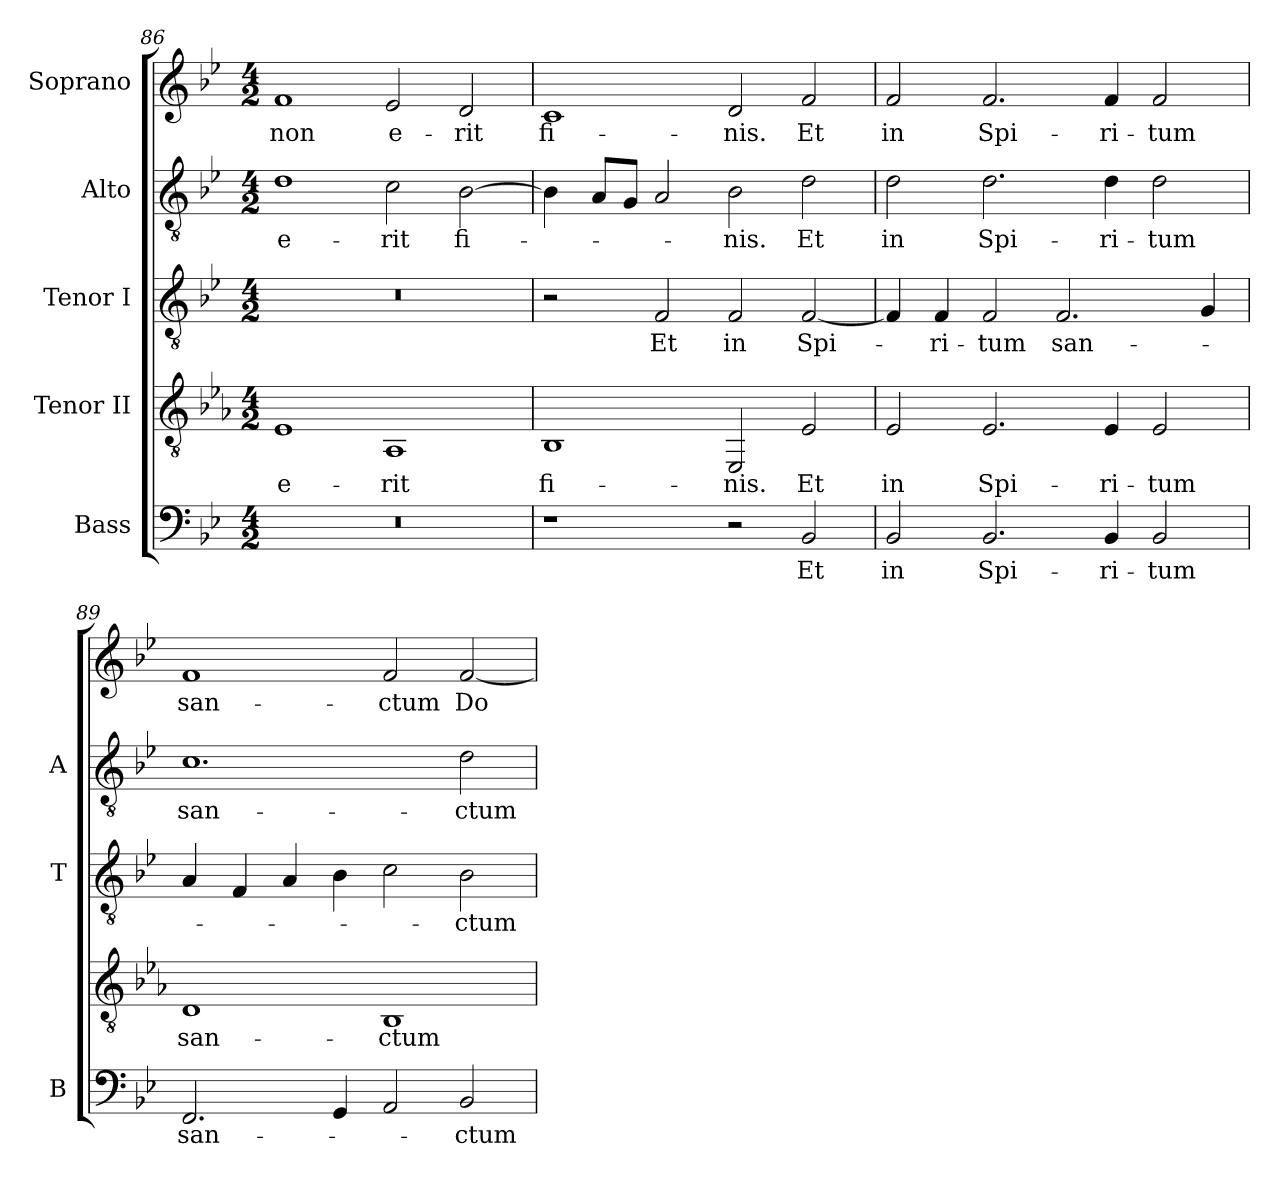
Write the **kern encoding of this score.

**kern	**text	**kern	**text	**kern	**text	**kern	**text	**kern	**text
*part5	*part5	*part4	*part4	*part3	*part3	*part2	*part2	*part1	*part1
*staff5	*staff5	*staff4	*staff4	*staff3	*staff3	*staff2	*staff2	*staff1	*staff1
*I"Bass	*	*I"Tenor II	*	*I"Tenor I	*	*I"Alto	*	*I"Soprano	*
*I'B	*	*	*	*I'T	*	*I'A	*	*	*
*clefF4	*	*clefGv2	*	*clefGv2	*	*clefGv2	*	*clefG2	*
*	*	*ITrd-4c-7	*	*	*	*	*	*	*
*k[b-e-]	*	*k[b-e-]	*	*k[b-e-]	*	*k[b-e-]	*	*k[b-e-]	*
*B-:	*	*B-:	*	*B-:	*	*B-:	*	*B-:	*
*M4/2	*	*M4/2	*	*M4/2	*	*M4/2	*	*M4/2	*
=86	=86	=86	=86	=86	=86	=86	=86	=86	=86
!LO:N:vis=1	!	!	!	!	!	!	!	!	!
!	!	!	!LO:LY:b:color=#000000	!LO:N:vis=1	!	!	!	!	!
!	!	!	!	!	!	!	!LO:LY:b:color=#000000	!	!
!	!	!	!	!	!	!	!	!	!LO:LY:b:color=#000000
0r	.	1B-i	e-	0r	.	1di	e-	1fi	non
!	!	!	!LO:LY:b:color=#000000	!	!	!	!	!	!
!	!	!	!	!	!	!	!LO:LY:b:color=#000000	!	!
!	!	!	!	!	!	!	!	!	!LO:LY:b:color=#000000
.	.	1E-i	-rit	.	.	2ci\	-rit	2e-i/	e-
!	!	!	!	!	!	!	!LO:LY:b:color=#000000	!	!
!	!	!	!	!	!	!	!	!	!LO:LY:b:color=#000000
.	.	.	.	.	.	[>2B-i\	fi-	2di/	-rit
=87	=87	=87	=87	=87	=87	=87	=87	=87	=87
!	!	!	!LO:LY:b:color=#000000	!	!	!	!	!	!
!	!	!	!	!	!	!	!	!	!LO:LY:b:color=#000000
1r	.	1Fi	fi-	2r	.	4B-i\]	.	1ci	fi-
.	.	.	.	.	.	8Ai/L	.	.	.
.	.	.	.	.	.	8Gi/J	.	.	.
!	!	!	!	!	!LO:LY:b:color=#000000	!	!	!	!
.	.	.	.	2Fi/	Et	2Ai/	.	.	.
!	!	!	!LO:LY:b:color=#000000	!	!	!	!	!	!
!	!	!	!	!	!LO:LY:b:color=#000000	!	!	!	!
!	!	!	!	!	!	!	!LO:LY:b:color=#000000	!	!
!	!	!	!	!	!	!	!	!	!LO:LY:b:color=#000000
2r	.	2BB-i/	-nis.	2Fi/	in	2B-i\	-nis.	2di/	-nis.
!	!LO:LY:b:color=#000000	!	!	!	!	!	!	!	!
!	!	!	!LO:LY:b:color=#000000	!	!	!	!	!	!
!	!	!	!	!	!LO:LY:b:color=#000000	!	!	!	!
!	!	!	!	!	!	!	!LO:LY:b:color=#000000	!	!
!	!	!	!	!	!	!	!	!	!LO:LY:b:color=#000000
2BB-i/	Et	2B-i/	Et	[<2Fi/	Spi-	2di\	Et	2fi/	Et
=88	=88	=88	=88	=88	=88	=88	=88	=88	=88
!	!LO:LY:b:color=#000000	!	!	!	!	!	!	!	!
!	!	!	!LO:LY:b:color=#000000	!	!	!	!	!	!
!	!	!	!	!	!	!	!LO:LY:b:color=#000000	!	!
!	!	!	!	!	!	!	!	!	!LO:LY:b:color=#000000
2BB-i/	in	2B-i/	in	4Fi/]	.	2di\	in	2fi/	in
!	!	!	!	!	!LO:LY:b:color=#000000	!	!	!	!
.	.	.	.	4Fi/	-ri-	.	.	.	.
!	!LO:LY:b:color=#000000	!	!	!	!	!	!	!	!
!	!	!	!LO:LY:b:color=#000000	!	!	!	!	!	!
!	!	!	!	!	!LO:LY:b:color=#000000	!	!	!	!
!	!	!	!	!	!	!	!LO:LY:b:color=#000000	!	!
!	!	!	!	!	!	!	!	!	!LO:LY:b:color=#000000
2.BB-i/	Spi-	2.B-i/	Spi-	2Fi/	-tum	2.di\	Spi-	2.fi/	Spi-
!	!	!	!	!	!LO:LY:b:color=#000000	!	!	!	!
.	.	.	.	2.Fi/	san-	.	.	.	.
!	!LO:LY:b:color=#000000	!	!	!	!	!	!	!	!
!	!	!	!LO:LY:b:color=#000000	!	!	!	!	!	!
!	!	!	!	!	!	!	!LO:LY:b:color=#000000	!	!
!	!	!	!	!	!	!	!	!	!LO:LY:b:color=#000000
4BB-i/	-ri-	4B-i/	-ri-	.	.	4di\	-ri-	4fi/	-ri-
!	!LO:LY:b:color=#000000	!	!	!	!	!	!	!	!
!	!	!	!LO:LY:b:color=#000000	!	!	!	!	!	!
!	!	!	!	!	!	!	!LO:LY:b:color=#000000	!	!
!	!	!	!	!	!	!	!	!	!LO:LY:b:color=#000000
2BB-i/	-tum	2B-i/	-tum	.	.	2di\	-tum	2fi/	-tum
.	.	.	.	4Gi/	.	.	.	.	.
=89	=89	=89	=89	=89	=89	=89	=89	=89	=89
!	!LO:LY:b:color=#000000	!	!	!	!	!	!	!	!
!	!	!	!LO:LY:b:color=#000000	!	!	!	!	!	!
!	!	!	!	!	!	!	!LO:LY:b:color=#000000	!	!
!	!	!	!	!	!	!	!	!	!LO:LY:b:color=#000000
2.FFi/	san-	1Ai	san-	4Ai/	.	1.ci	san-	1fi	san-
.	.	.	.	4Fi/	.	.	.	.	.
.	.	.	.	4Ai/	.	.	.	.	.
4GGi/	.	.	.	4B-i\	.	.	.	.	.
!	!	!	!LO:LY:b:color=#000000	!	!	!	!	!	!
!	!	!	!	!	!	!	!	!	!LO:LY:b:color=#000000
2AAi/	.	1Fi	-ctum	2ci\	.	.	.	2fi/	-ctum
!	!LO:LY:b:color=#000000	!	!	!	!	!	!	!	!
!	!	!	!	!	!LO:LY:b:color=#000000	!	!	!	!
!	!	!	!	!	!	!	!LO:LY:b:color=#000000	!	!
!	!	!	!	!	!	!	!	!	!LO:LY:b:color=#000000
2BB-i/	-ctum	.	.	2B-i\	-ctum	2di\	-ctum	[<2fi/	Do-
=	=	=	=	=	=	=	=	=	=
*-	*-	*-	*-	*-	*-	*-	*-	*-	*-
